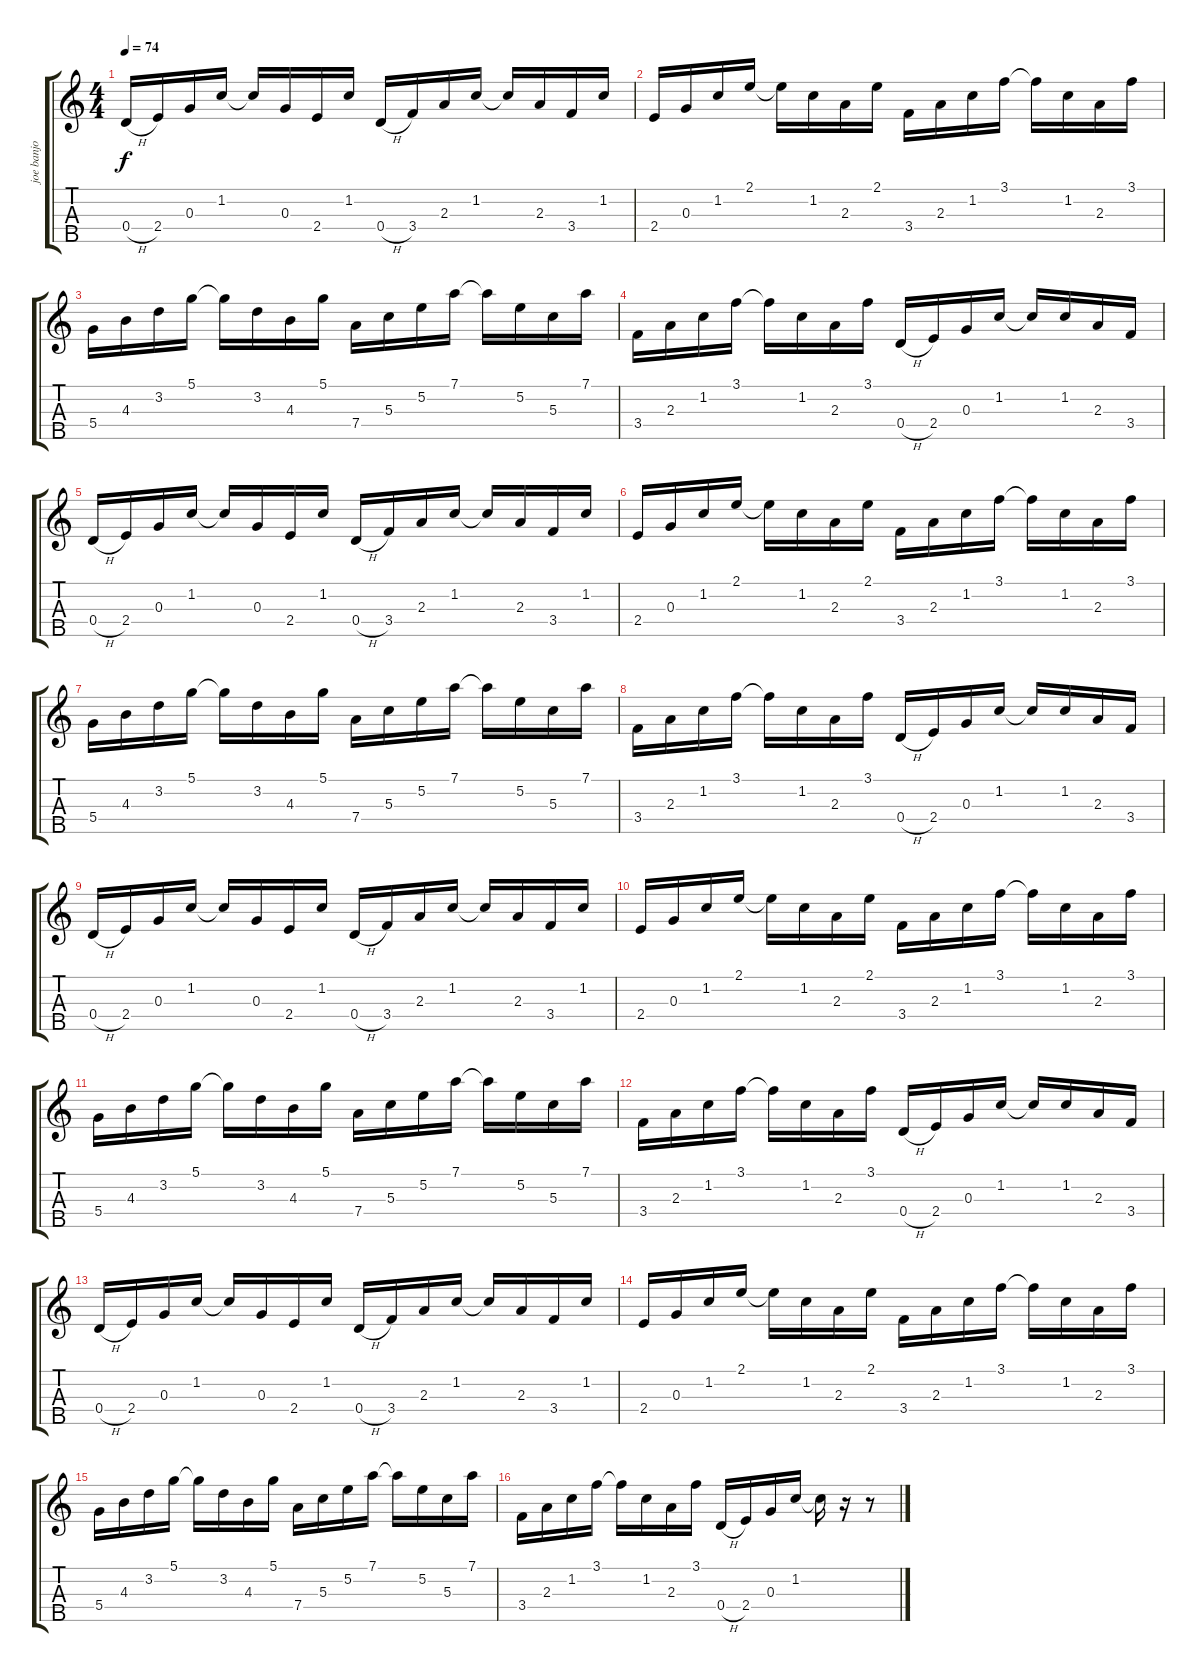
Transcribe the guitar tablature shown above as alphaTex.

\track ("joe banjo" "joe banjo") {instrument banjo}
\staff {score tabs}
\tuning (D4 B3 G3 D3 G4) {hide}
\displaytranspose 12
\ts (4 4)
\tempo 74
\clef g2
\ks c
0.4{h}.16{dy f} 2.4.16 0.3.16 1.2.16 1.2{t}.16 0.3.16 2.4.16 1.2.16 0.4{h}.16 3.4.16 2.3.16 1.2.16 1.2{t}.16 2.3.16 3.4.16 1.2.16 |
2.4.16 0.3.16 1.2.16 2.1.16 2.1{t}.16 1.2.16 2.3.16 2.1.16 3.4.16 2.3.16 1.2.16 3.1.16 3.1{t}.16 1.2.16 2.3.16 3.1.16 |
5.4.16 4.3.16 3.2.16 5.1.16 5.1{t}.16 3.2.16 4.3.16 5.1.16 7.4.16 5.3.16 5.2.16 7.1.16 7.1{t}.16 5.2.16 5.3.16 7.1.16 |
3.4.16 2.3.16 1.2.16 3.1.16 3.1{t}.16 1.2.16 2.3.16 3.1.16 0.4{h}.16 2.4.16 0.3.16 1.2.16 1.2{t}.16 1.2.16 2.3.16 3.4.16 |
0.4{h}.16 2.4.16 0.3.16 1.2.16 1.2{t}.16 0.3.16 2.4.16 1.2.16 0.4{h}.16 3.4.16 2.3.16 1.2.16 1.2{t}.16 2.3.16 3.4.16 1.2.16 |
2.4.16 0.3.16 1.2.16 2.1.16 2.1{t}.16 1.2.16 2.3.16 2.1.16 3.4.16 2.3.16 1.2.16 3.1.16 3.1{t}.16 1.2.16 2.3.16 3.1.16 |
5.4.16 4.3.16 3.2.16 5.1.16 5.1{t}.16 3.2.16 4.3.16 5.1.16 7.4.16 5.3.16 5.2.16 7.1.16 7.1{t}.16 5.2.16 5.3.16 7.1.16 |
3.4.16 2.3.16 1.2.16 3.1.16 3.1{t}.16 1.2.16 2.3.16 3.1.16 0.4{h}.16 2.4.16 0.3.16 1.2.16 1.2{t}.16 1.2.16 2.3.16 3.4.16 |
0.4{h}.16 2.4.16 0.3.16 1.2.16 1.2{t}.16 0.3.16 2.4.16 1.2.16 0.4{h}.16 3.4.16 2.3.16 1.2.16 1.2{t}.16 2.3.16 3.4.16 1.2.16 |
2.4.16 0.3.16 1.2.16 2.1.16 2.1{t}.16 1.2.16 2.3.16 2.1.16 3.4.16 2.3.16 1.2.16 3.1.16 3.1{t}.16 1.2.16 2.3.16 3.1.16 |
5.4.16 4.3.16 3.2.16 5.1.16 5.1{t}.16 3.2.16 4.3.16 5.1.16 7.4.16 5.3.16 5.2.16 7.1.16 7.1{t}.16 5.2.16 5.3.16 7.1.16 |
3.4.16 2.3.16 1.2.16 3.1.16 3.1{t}.16 1.2.16 2.3.16 3.1.16 0.4{h}.16 2.4.16 0.3.16 1.2.16 1.2{t}.16 1.2.16 2.3.16 3.4.16 |
0.4{h}.16 2.4.16 0.3.16 1.2.16 1.2{t}.16 0.3.16 2.4.16 1.2.16 0.4{h}.16 3.4.16 2.3.16 1.2.16 1.2{t}.16 2.3.16 3.4.16 1.2.16 |
2.4.16 0.3.16 1.2.16 2.1.16 2.1{t}.16 1.2.16 2.3.16 2.1.16 3.4.16 2.3.16 1.2.16 3.1.16 3.1{t}.16 1.2.16 2.3.16 3.1.16 |
5.4.16 4.3.16 3.2.16 5.1.16 5.1{t}.16 3.2.16 4.3.16 5.1.16 7.4.16 5.3.16 5.2.16 7.1.16 7.1{t}.16 5.2.16 5.3.16 7.1.16 |
3.4.16 2.3.16 1.2.16 3.1.16 3.1{t}.16 1.2.16 2.3.16 3.1.16 0.4{h}.16 2.4.16 0.3.16 1.2.16 1.2{t}.16 r.16 r.8
